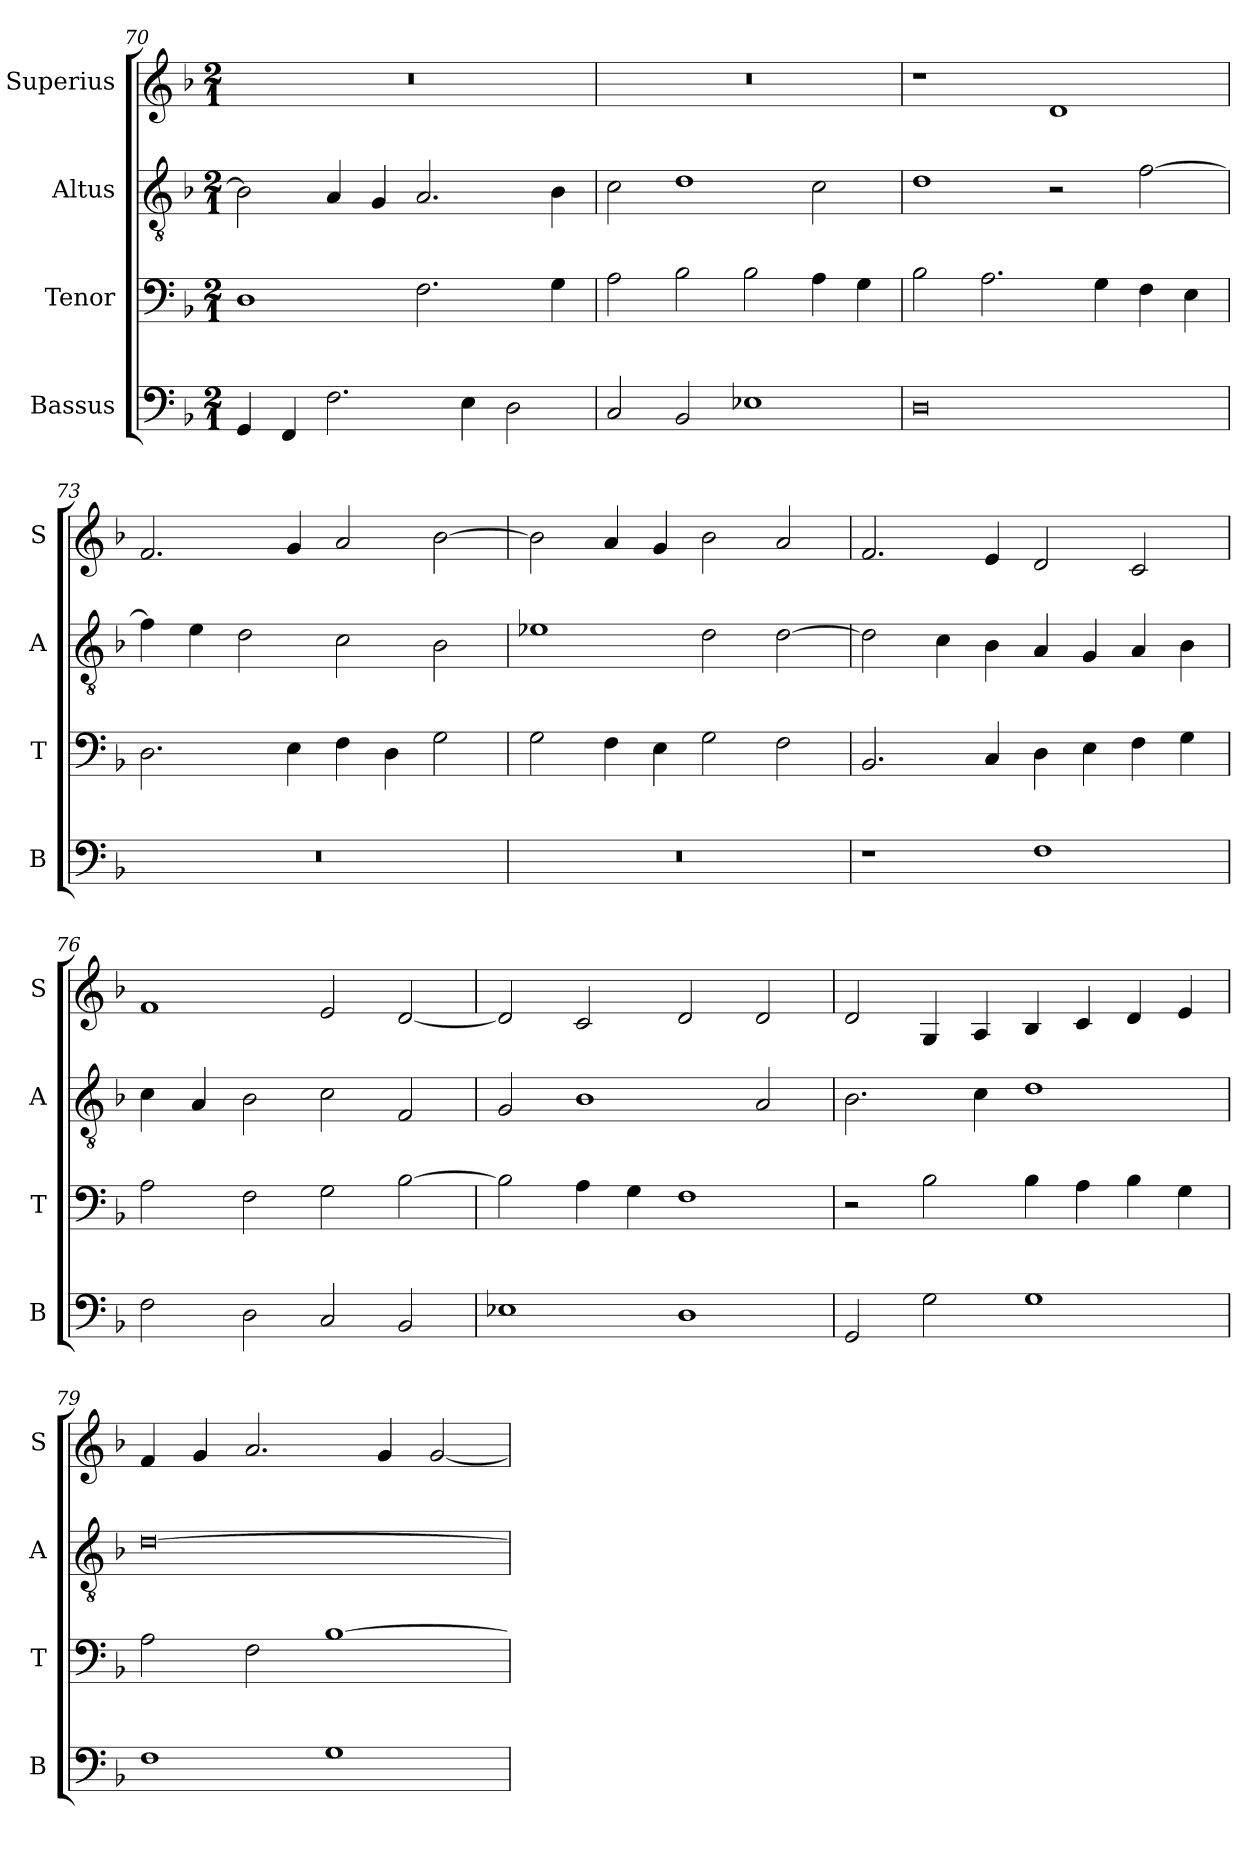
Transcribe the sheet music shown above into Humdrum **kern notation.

**kern	**kern	**kern	**kern
*part4	*part3	*part2	*part1
*staff4	*staff3	*staff2	*staff1
*I"Bassus	*I"Tenor	*I"Altus	*I"Superius
*I'B	*I'T	*I'A	*I'S
*clefF4	*clefF4	*clefGv2	*clefG2
*k[b-]	*k[b-]	*k[b-]	*k[b-]
*F:	*F:	*F:	*F:
*M2/1	*M2/1	*M2/1	*M2/1
=70	=70	=70	=70
4GG	1D	2B-]	0r
4FF	.	.	.
2.F	.	4A	.
.	.	4G	.
.	2.F	2.A	.
4E	.	.	.
2D	.	.	.
.	4G	4B-	.
=71	=71	=71	=71
2C	2A	2c	0r
2BB-	2B-	1d	.
1E-X	2B-	.	.
.	4A	2c	.
.	4G	.	.
=72	=72	=72	=72
0D	2B-	1d	1r
.	2.A	.	.
.	.	2r	1d
.	4G	.	.
.	4F	[2f	.
.	4E	.	.
=73	=73	=73	=73
0r	2.D	4f]	2.f
.	.	4e	.
.	.	2d	.
.	4E	.	4g
.	4F	2c	2a
.	4D	.	.
.	2G	2B-	[2b-
=74	=74	=74	=74
0r	2G	1e-X	2b-]
.	4F	.	4a
.	4E	.	4g
.	2G	2d	2b-
.	2F	[2d	2a
=75	=75	=75	=75
1r	2.BB-	2d]	2.f
.	.	4c	.
.	4C	4B-	4e
1F	4D	4A	2d
.	4E	4G	.
.	4F	4A	2c
.	4G	4B-	.
=76	=76	=76	=76
2F	2A	4c	1f
.	.	4A	.
2D	2F	2B-	.
2C	2G	2c	2e
2BB-	[2B-	2F	[2d
=77	=77	=77	=77
1E-X	2B-]	2G	2d]
.	4A	1B-	2c
.	4G	.	.
1D	1F	.	2d
.	.	2A	2d
=78	=78	=78	=78
2GG	2r	2.B-	2d
2G	2B-	.	4G
.	.	4c	4A
1G	4B-	1d	4B-
.	4A	.	4c
.	4B-	.	4d
.	4G	.	4e
=79	=79	=79	=79
1F	2A	[0d	4f
.	.	.	4g
.	2F	.	2.a
1G	[1B-	.	.
.	.	.	4g
.	.	.	[2g
=	=	=	=
*-	*-	*-	*-
